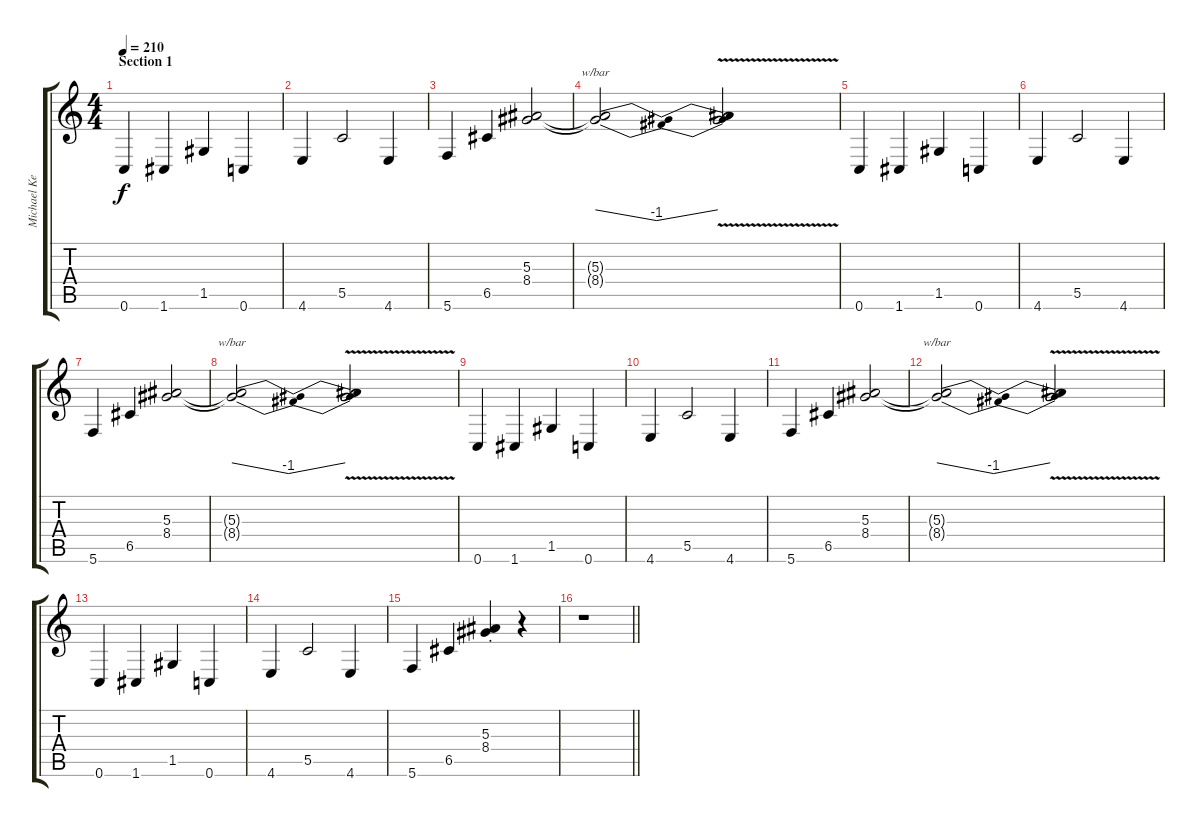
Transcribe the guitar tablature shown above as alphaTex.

\track ("Michael Keene - guitar" "Michael Ke") {instrument distortionguitar}
\staff {score tabs}
\tuning (D4 A3 F3 C3 G2 C2) {hide}
\ts (4 4)
\section ("" "Section 1")
\tempo 210
\clef g2
\ks c
0.6.4{dy f instrument distortionguitar} 1.6.4 1.5.4 0.6.4 |
4.6.4 5.5.2 4.6.4 |
5.6.4 6.5.4 (5.3 8.4).2 |
(5.3{t} 8.4{t}).2{tbe (dip default 0 0 30 -4 60 0)} (5.3{v t} 8.4{v t}).2 |
0.6.4 1.6.4 1.5.4 0.6.4 |
4.6.4 5.5.2 4.6.4 |
5.6.4 6.5.4 (5.3 8.4).2 |
(5.3{t} 8.4{t}).2{tbe (dip default 0 0 30 -4 60 0)} (5.3{v t} 8.4{v t}).2 |
0.6.4 1.6.4 1.5.4 0.6.4 |
4.6.4 5.5.2 4.6.4 |
5.6.4 6.5.4 (5.3 8.4).2 |
(5.3{t} 8.4{t}).2{tbe (dip default 0 0 30 -4 60 0)} (5.3{v t} 8.4{v t}).2 |
0.6.4 1.6.4 1.5.4 0.6.4 |
4.6.4 5.5.2 4.6.4 |
5.6.4 6.5.4 (5.3{st} 8.4{st}).4 r.4 |
\barLineRight lightlight
r.1
